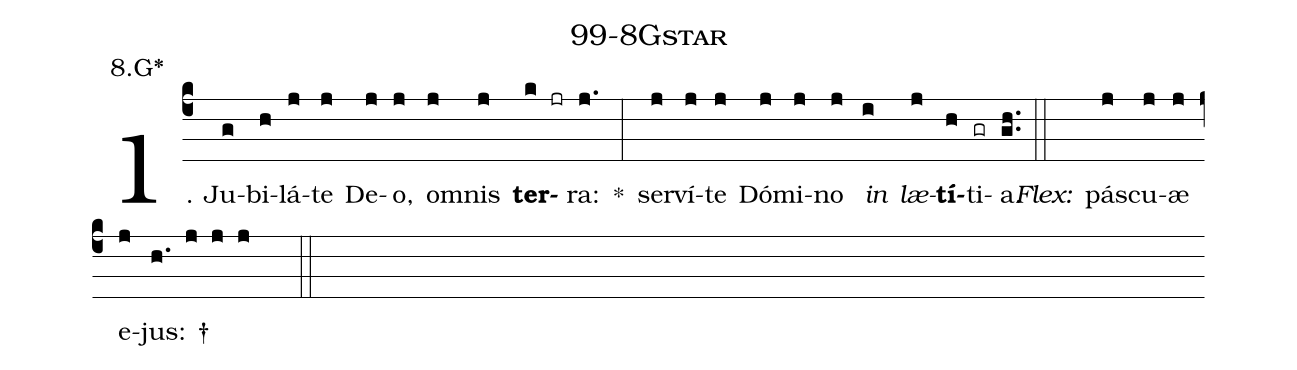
name: 99-8Gstar;
annotation: 8.G*;
%%
(c4)1. Ju(g)bi(h)lá(j)te(j) De(j)o,(j) om(j)nis(j) <b>ter</b>(k jr)ra:(j.) *(:) ser(j)ví(j)te(j) Dó(j)mi(j)no(j) <i>in</i>(i) <i>læ</i>(j)<b>tí</b>(h)ti(gr)a.(gh..) (::)
<i>Flex:</i>()  pás(j)cu(j)æ(j) e(j)jus: †(h. j j j  ::)
